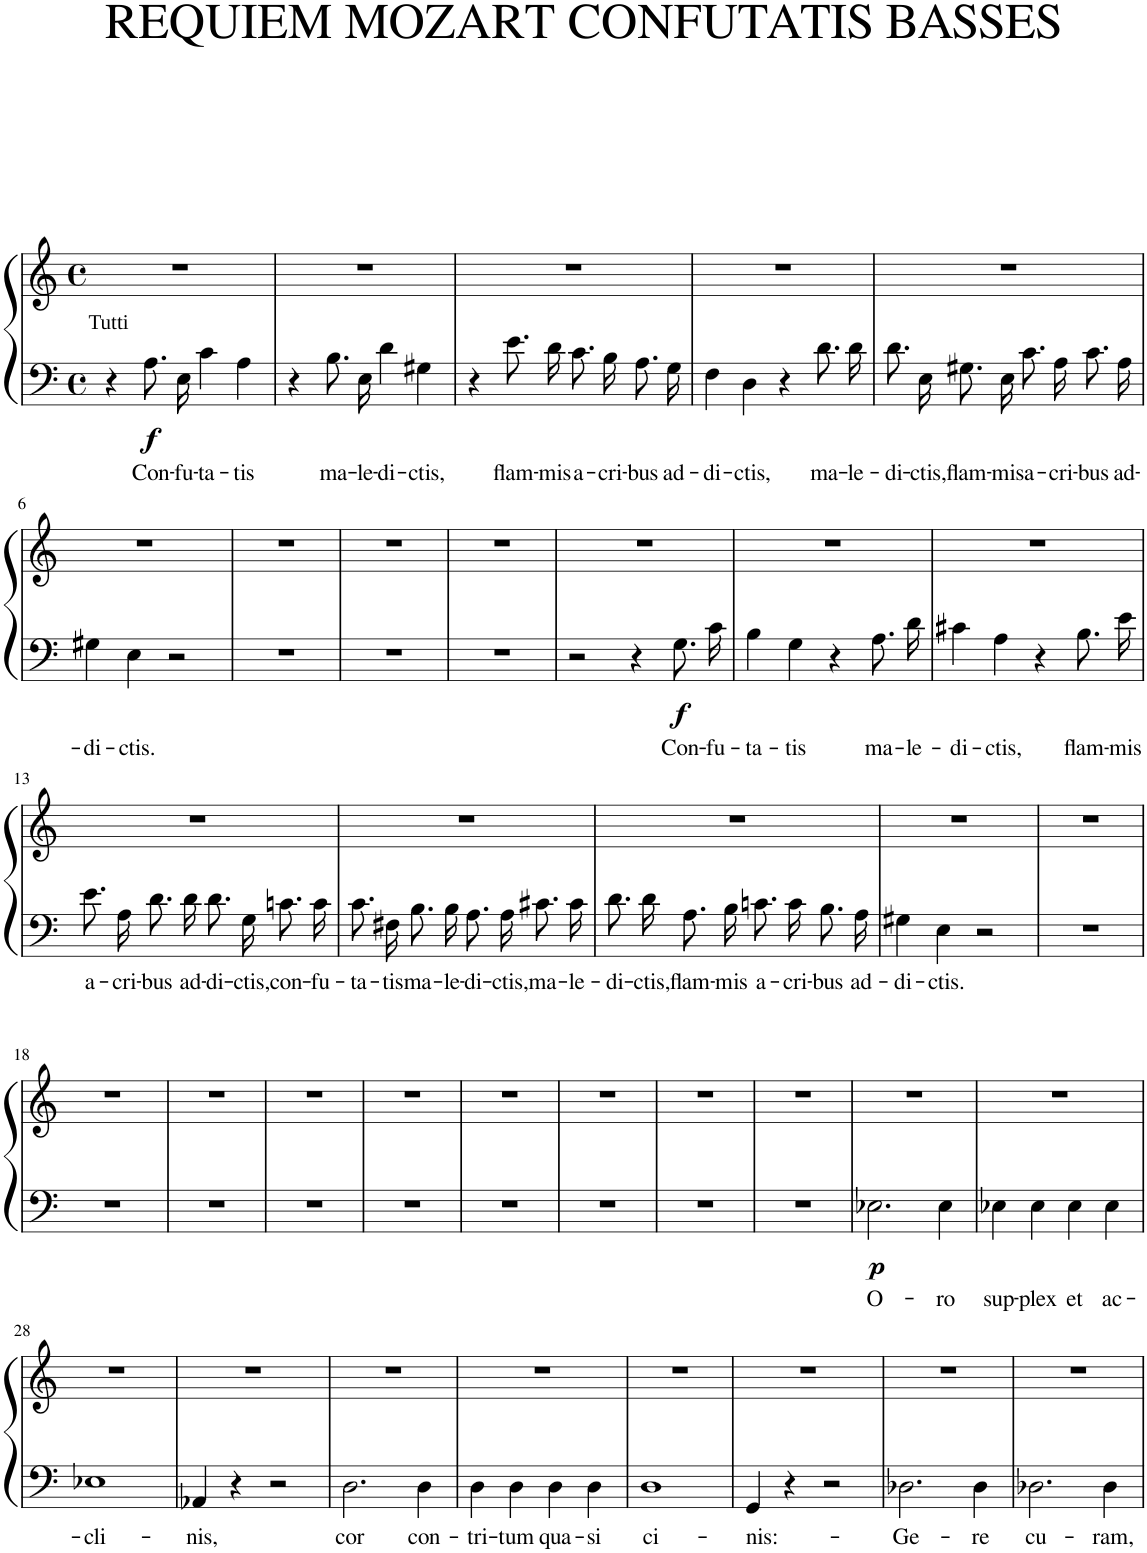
**kern	**text	**kern	**dynam
*part1	*part1	*part1	*part1
*staff2	*staff2	*staff1	*staff1/2
*I"Piano	*	*	*
*I'Pno.	*	*	*
*clefF4	*	*clefG2	*
*k[]	*	*k[]	*
*M4/4	*	*M4/4	*
*met(c)	*	*met(c)	*
=1	=1	=1	=1
4r	.	1r	.
!LO:TX:a:t=Tutti	!	!	!
!	!LO:LY:b	!	!LO:DY:b=2
8.A\L	Con-	.	f
!	!LO:LY:b	!	!
16E\Jk	-fu-	.	.
!	!LO:LY:b	!	!
4c\	-ta-	.	.
!	!LO:LY:b	!	!
4A\	-tis	.	.
=2	=2	=2	=2
4r	.	1r	.
!	!LO:LY:b	!	!
8.B\L	ma-	.	.
!	!LO:LY:b	!	!
16E\Jk	-le-	.	.
!	!LO:LY:b	!	!
4d\	-di-	.	.
!	!LO:LY:b	!	!
4G#X\	-ctis,	.	.
=3	=3	=3	=3
4r	.	1r	.
!	!LO:LY:b	!	!
8.e\L	flam-	.	.
!	!LO:LY:b	!	!
16d\Jk	-mis	.	.
!	!LO:LY:b	!	!
8.c\L	a-	.	.
!	!LO:LY:b	!	!
16B\Jk	-cri-	.	.
!	!LO:LY:b	!	!
8.A\L	-bus	.	.
!	!LO:LY:b	!	!
16G\Jk	ad-	.	.
=4	=4	=4	=4
!	!LO:LY:b	!	!
4F\	-di-	1r	.
!	!LO:LY:b	!	!
4D\	-ctis,	.	.
4r	.	.	.
!	!LO:LY:b	!	!
8.d\L	ma-	.	.
!	!LO:LY:b	!	!
16d\Jk	-le-	.	.
=5	=5	=5	=5
!	!LO:LY:b	!	!
8.d\L	-di-	1r	.
!	!LO:LY:b	!	!
16E\Jk	-ctis,	.	.
!	!LO:LY:b	!	!
8.G#X\L	flam-	.	.
!	!LO:LY:b	!	!
16E\Jk	-mis	.	.
!	!LO:LY:b	!	!
8.c\L	a-	.	.
!	!LO:LY:b	!	!
16A\Jk	-cri-	.	.
!	!LO:LY:b	!	!
8.c\L	-bus	.	.
!	!LO:LY:b	!	!
16A\Jk	ad-	.	.
!!LO:LB:g=z
=6	=6	=6	=6
!	!LO:LY:b	!	!
4G#X\	-di-	1r	.
!	!LO:LY:b	!	!
4E\	-ctis.	.	.
2r	.	.	.
=7	=7	=7	=7
1r	.	1r	.
=8	=8	=8	=8
1r	.	1r	.
=9	=9	=9	=9
1r	.	1r	.
=10	=10	=10	=10
2r	.	1r	.
4r	.	.	.
!	!LO:LY:b	!	!LO:DY:b=2
8.G\L	Con-	.	f
!	!LO:LY:b	!	!
16c\Jk	-fu-	.	.
=11	=11	=11	=11
!	!LO:LY:b	!	!
4B\	-ta-	1r	.
!	!LO:LY:b	!	!
4G\	-tis	.	.
4r	.	.	.
!	!LO:LY:b	!	!
8.A\L	ma-	.	.
!	!LO:LY:b	!	!
16d\Jk	-le-	.	.
=12	=12	=12	=12
!	!LO:LY:b	!	!
4c#X\	-di-	1r	.
!	!LO:LY:b	!	!
4A\	-ctis,	.	.
4r	.	.	.
!	!LO:LY:b	!	!
8.B\L	flam-	.	.
!	!LO:LY:b	!	!
16e\Jk	-mis	.	.
!!LO:LB:g=z
=13	=13	=13	=13
!	!LO:LY:b	!	!
8.e\L	a-	1r	.
!	!LO:LY:b	!	!
16A\Jk	-cri-	.	.
!	!LO:LY:b	!	!
8.d\L	-bus	.	.
!	!LO:LY:b	!	!
16d\Jk	ad-	.	.
!	!LO:LY:b	!	!
8.d\L	-di-	.	.
!	!LO:LY:b	!	!
16G\Jk	-ctis,	.	.
!	!LO:LY:b	!	!
8.cn\L	con-	.	.
!	!LO:LY:b	!	!
16c\Jk	-fu-	.	.
=14	=14	=14	=14
!	!LO:LY:b	!	!
8.c\L	-ta-	1r	.
!	!LO:LY:b	!	!
16F#X\Jk	-tis	.	.
!	!LO:LY:b	!	!
8.B\L	ma-	.	.
!	!LO:LY:b	!	!
16B\Jk	-le-	.	.
!	!LO:LY:b	!	!
8.A\L	-di-	.	.
!	!LO:LY:b	!	!
16A\Jk	-ctis,	.	.
!	!LO:LY:b	!	!
8.c#X\L	ma-	.	.
!	!LO:LY:b	!	!
16c#\Jk	-le-	.	.
=15	=15	=15	=15
!	!LO:LY:b	!	!
8.d\L	-di-	1r	.
!	!LO:LY:b	!	!
16d\Jk	-ctis,	.	.
!	!LO:LY:b	!	!
8.A\L	flam-	.	.
!	!LO:LY:b	!	!
16B\Jk	-mis	.	.
!	!LO:LY:b	!	!
8.cn\L	a-	.	.
!	!LO:LY:b	!	!
16c\Jk	-cri-	.	.
!	!LO:LY:b	!	!
8.B\L	-bus	.	.
!	!LO:LY:b	!	!
16A\Jk	ad-	.	.
=16	=16	=16	=16
!	!LO:LY:b	!	!
4G#X\	-di-	1r	.
!	!LO:LY:b	!	!
4E\	-ctis.	.	.
2r	.	.	.
=17	=17	=17	=17
1r	.	1r	.
!!LO:LB:g=z
=18	=18	=18	=18
1r	.	1r	.
=19	=19	=19	=19
1r	.	1r	.
=20	=20	=20	=20
1r	.	1r	.
=21	=21	=21	=21
1r	.	1r	.
=22	=22	=22	=22
1r	.	1r	.
=23	=23	=23	=23
1r	.	1r	.
=24	=24	=24	=24
1r	.	1r	.
=25	=25	=25	=25
1r	.	1r	.
=26	=26	=26	=26
!	!LO:LY:b	!	!LO:DY:b=2
2.E-X\	O-	1r	p
!	!LO:LY:b	!	!
4E-\	-ro	.	.
=27	=27	=27	=27
!	!LO:LY:b	!	!
4E-X\	sup-	1r	.
!	!LO:LY:b	!	!
4E-\	-plex	.	.
!	!LO:LY:b	!	!
4E-\	et	.	.
!	!LO:LY:b	!	!
4E-\	ac-	.	.
!!LO:LB:g=z
=28	=28	=28	=28
!	!LO:LY:b	!	!
1E-X	-cli-	1r	.
=29	=29	=29	=29
!	!LO:LY:b	!	!
4AA-X/	-nis,	1r	.
4r	.	.	.
2r	.	.	.
=30	=30	=30	=30
!	!LO:LY:b	!	!
2.D\	cor	1r	.
!	!LO:LY:b	!	!
4D\	con-	.	.
=31	=31	=31	=31
!	!LO:LY:b	!	!
4D\	-tri-	1r	.
!	!LO:LY:b	!	!
4D\	-tum	.	.
!	!LO:LY:b	!	!
4D\	qua-	.	.
!	!LO:LY:b	!	!
4D\	-si	.	.
=32	=32	=32	=32
!	!LO:LY:b	!	!
1D	ci-	1r	.
=33	=33	=33	=33
!	!LO:LY:b	!	!
4GG/	-nis:-	1r	.
4r	.	.	.
2r	.	.	.
=34	=34	=34	=34
!	!LO:LY:b	!	!
2.D-X\	-Ge-	1r	.
!	!LO:LY:b	!	!
4D-\	-re	.	.
=35	=35	=35	=35
!	!LO:LY:b	!	!
2.D-X\	cu-	1r	.
!	!LO:LY:b	!	!
4D-\	-ram,	.	.
=	=	=	=
*-	*-	*-	*-
